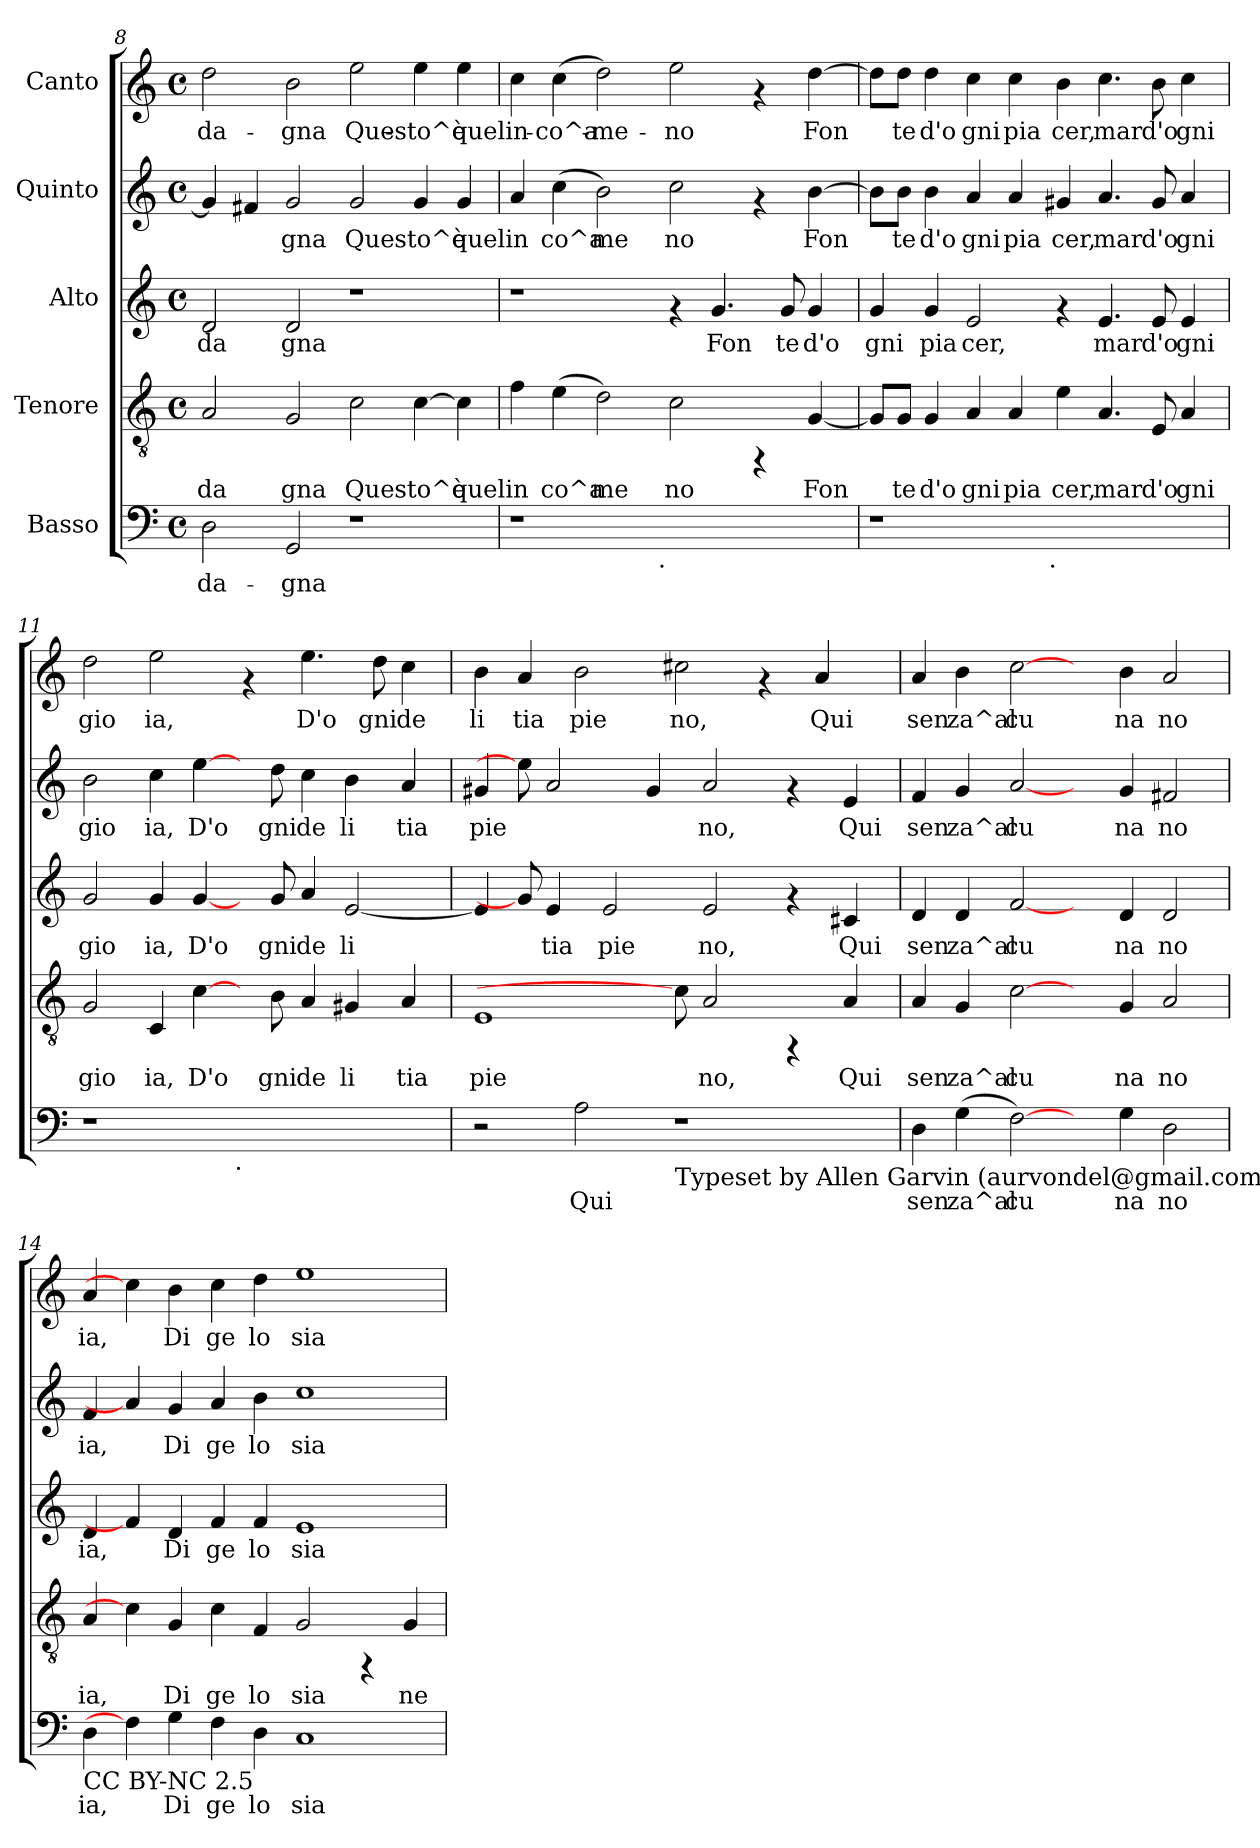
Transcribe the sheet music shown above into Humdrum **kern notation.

**kern	**text	**kern	**text	**kern	**text	**kern	**text	**kern	**text
*part5	*part5	*part4	*part4	*part3	*part3	*part2	*part2	*part1	*part1
*staff5	*staff5	*staff4	*staff4	*staff3	*staff3	*staff2	*staff2	*staff1	*staff1
*I"Basso	*	*I"Tenore	*	*I"Alto	*	*I"Quinto	*	*I"Canto	*
*clefF4	*	*clefGv2	*	*clefG2	*	*clefG2	*	*clefG2	*
*k[]	*	*k[]	*	*k[]	*	*k[]	*	*k[]	*
*C:	*	*C:	*	*C:	*	*C:	*	*C:	*
*M4/4	*	*M4/4	*	*M4/4	*	*M4/4	*	*M4/4	*
*met(c)	*	*met(c)	*	*met(c)	*	*met(c)	*	*met(c)	*
=8	=8	=8	=8	=8	=8	=8	=8	=8	=8
!	!LO:LY:b:cj	!	!LO:LY:b:cj	!	!LO:LY:b:cj	!	!LO:LY:b:cj	!	!LO:LY:b:cj
2D\	-da-	2A/	da	2d/	da	4g/]	.	2dd\	-da-
!	!	!	!	!	!	!	!LO:LY:b:cj	!	!
.	.	.	.	.	.	4f#X/	.	.	.
!	!LO:LY:b:cj	!	!LO:LY:b:cj	!	!LO:LY:b:cj	!	!LO:LY:b:cj	!	!LO:LY:b:cj
2GG/	-gna	2G/	gna	2d/	gna	2g/	gna	2b\	-gna
!	!	!	!LO:LY:b:cj	!	!	!	!LO:LY:b:cj	!	!LO:LY:b:cj
1r	.	2c\	Que	1r	.	2g/	Que	2ee\	Que-
!	!	!	!LO:LY:b:cj	!	!	!	!LO:LY:b:cj	!	!LO:LY:b:cj
.	.	[<4c\	sto^è	.	.	4g/	sto^è	4ee\	-sto^è
!	!	!	!LO:LY:b:cj	!	!	!	!LO:LY:b:cj	!	!LO:LY:b:cj
.	.	4c\]	quel	.	.	4g/	quel	4ee\	quel
=9	=9	=9	=9	=9	=9	=9	=9	=9	=9
!	!	!	!LO:LY:b:cj	!	!	!	!LO:LY:b:cj	!	!LO:LY:b:cj
*^	*	*	*	*	*	*	*	*	*
1r	2ryy	.	4f\	in	1r	.	4a/	in	4cc\	in-
!	!	!	!	!LO:LY:b:cj	!	!	!	!LO:LY:b:cj	!	!LO:LY:b:cj
.	.	.	(<4e\	co^a	.	.	(<4cc\	co^a	(<4cc\	-co^a-
!	!	!	!	!LO:LY:b:cj	!	!	!	!LO:LY:b:cj	!	!LO:LY:b:cj
.	4...ryy	.	2d\)	me	.	.	2b\)	me	2dd\)	-me-
!	!LO:TX:b:t=.	!	!	!	!	!	!	!	!	!
.	1ryy	.	.	.	.	.	.	.	.	.
!	!	!	!	!LO:LY:b:cj	!	!	!	!LO:LY:b:cj	!	!LO:LY:b:cj
1ryy	.	.	2c\	no	4rf	.	2cc\	no	2ee\	-no
!	!	!	!	!	!	!LO:LY:b:cj	!	!	!	!
.	.	.	.	.	4.g/	Fon	.	.	.	.
.	.	.	4rFF	.	.	.	4rf	.	4rf	.
!	!	!	!	!	!	!LO:LY:b:cj	!	!	!	!
.	.	.	.	.	8g/	te	.	.	.	.
!	!	!	!	!LO:LY:b:cj	!	!LO:LY:b:cj	!	!LO:LY:b:cj	!	!LO:LY:b:cj
.	.	.	[<4G/	Fon	4g/	d'o	[<4b\	Fon	[<4dd\	Fon-
.	32ryy	.	.	.	.	.	.	.	.	.
!!LO:PB:g=z
=10	=10	=10	=10	=10	=10	=10	=10	=10	=10	=10
!	!	!	!	!LO:LY:b:cj	!	!LO:LY:b:cj	!	!LO:LY:b:cj	!	!LO:LY:b:cj
1r	2ryy	.	8G/L]	.	4g/	gni	8b\L]	.	8dd\L]	--
!	!	!	!	!LO:LY:b:cj	!	!	!	!LO:LY:b:cj	!	!LO:LY:b:cj
.	.	.	8G/J	te	.	.	8b\J	te	8dd\J	-te
!	!	!	!	!LO:LY:b:cj	!	!LO:LY:b:cj	!	!LO:LY:b:cj	!	!LO:LY:b:cj
.	.	.	4G/	d'o	4g/	pia	4b\	d'o	4dd\	d'o
!	!	!	!	!LO:LY:b:cj	!	!LO:LY:b:cj	!	!LO:LY:b:cj	!	!LO:LY:b:cj
.	4ryy	.	4A/	gni	2e/	cer,	4a/	gni	4cc\	gni
!	!	!	!	!LO:LY:b:cj	!	!	!	!LO:LY:b:cj	!	!LO:LY:b:cj
.	8...ryy	.	4A/	pia	.	.	4a/	pia	4cc\	pia
!	!LO:TX:b:t=.	!	!	!	!	!	!	!	!	!
.	1ryy	.	.	.	.	.	.	.	.	.
!	!	!	!	!LO:LY:b:cj	!	!	!	!LO:LY:b:cj	!	!LO:LY:b:cj
1ryy	.	.	4e\	cer,	4rf	.	4g#X/	cer,	4b\	cer,
!	!	!	!	!LO:LY:b:cj	!	!LO:LY:b:cj	!	!LO:LY:b:cj	!	!LO:LY:b:cj
.	.	.	4.A/	mar	4.e/	mar	4.a/	mar	4.cc\	mar
!	!	!	!	!LO:LY:b:cj	!	!LO:LY:b:cj	!	!LO:LY:b:cj	!	!LO:LY:b:cj
.	.	.	8E/	d'o	8e/	d'o	8g#/	d'o	8b\	d'o
!	!	!	!	!LO:LY:b:cj	!	!LO:LY:b:cj	!	!LO:LY:b:cj	!	!LO:LY:b:cj
.	.	.	4A/	gni	4e/	gni	4a/	gni	4cc\	gni
.	64ryy	.	.	.	.	.	.	.	.	.
=11	=11	=11	=11	=11	=11	=11	=11	=11	=11	=11
!	!	!	!	!LO:LY:b:cj	!	!LO:LY:b:cj	!	!LO:LY:b:cj	!	!LO:LY:b:cj
1r	2ryy	.	2G/	gio	2g/	gio	2b\	gio	2dd\	gio
!	!	!	!	!LO:LY:b:cj	!	!LO:LY:b:cj	!	!LO:LY:b:cj	!	!LO:LY:b:cj
.	4ryy	.	4C/	ia,	4g/	ia,	4cc\	ia,	2ee\	ia,
!	!	!	!	!LO:LY:b:cj	!	!LO:LY:b:cj	!	!LO:LY:b:cj	!	!
.	8...ryy	.	[4c\	D'o	[4g/	D'o	[4ee\	D'o	.	.
!	!LO:TX:b:t=.	!	!	!	!	!	!	!	!	!
.	1ryy	.	.	.	.	.	.	.	.	.
1ryy	.	.	8ryy	.	8ryy	.	8ryy	.	4rf	.
!	!	!	!	!LO:LY:b:cj	!	!LO:LY:b:cj	!	!LO:LY:b:cj	!	!
.	.	.	8B\	gni	8g/	gni	8dd\	gni	.	.
!	!	!	!	!LO:LY:b:cj	!	!LO:LY:b:cj	!	!LO:LY:b:cj	!	!LO:LY:b:cj
.	.	.	4A/	de	4a/	de	4cc\	de	4.ee\	D'o
!	!	!	!	!LO:LY:b:cj	!	!LO:LY:b:cj	!	!LO:LY:b:cj	!	!
.	.	.	4G#X/	li	[<2e/	li	4b\	li	.	.
!	!	!	!	!	!	!	!	!	!	!LO:LY:b:cj
.	.	.	.	.	.	.	.	.	8dd\	gni
!	!	!	!	!LO:LY:b:cj	!	!	!	!LO:LY:b:cj	!	!LO:LY:b:cj
.	.	.	4A/	tia	.	.	4a/	tia	4cc\	de
.	64ryy	.	.	.	.	.	.	.	.	.
=12	=12	=12	=12	=12	=12	=12	=12	=12	=12	=12
!	!	!	!	!LO:LY:b:cj	!	!LO:LY:b:cj	!	!LO:LY:b:cj	!	!LO:LY:b:cj
*v	*v	*	*	*	*	*	*	*	*	*
2r	.	1E	pie	4e/]	.	4g#X/	pie	4b\	li
!	!	!	!	!	!	!	!	!	!LO:LY:b:cj
.	.	.	.	8g/]	.	8ee\]	.	4a/	tia
!	!	!	!	!	!LO:LY:b:cj	!	!LO:LY:b:cj	!	!
.	.	.	.	4e/	tia	2a/	.	.	.
!	!LO:LY:b:cj	!	!	!	!	!	!	!	!LO:LY:b:cj
2A\	Qui	.	.	.	.	.	.	2b\	pie
!	!	!	!	!	!LO:LY:b:cj	!	!	!	!
.	.	.	.	2e/	pie	.	.	.	.
!	!	!	!	!	!	!	!LO:LY:b:cj	!	!
.	.	.	.	.	.	4g#/	.	.	.
!LO:TX:b:t=Typeset by Allen Garvin (aurvondel@gmail.com) (ver. 2015-01-11)	!	!	!	!	!	!	!	!	!
!	!	!	!	!	!	!	!	!	!LO:LY:b:cj
1r	.	8c\]	.	.	.	.	.	2cc#X\	no,
!	!	!	!LO:LY:b:cj	!	!LO:LY:b:cj	!	!LO:LY:b:cj	!	!
.	.	2A/	no,	2e/	no,	2a/	no,	.	.
.	.	.	.	.	.	.	.	4rf	.
.	.	4rFF	.	4rf	.	4rf	.	.	.
!	!	!	!	!	!	!	!	!	!LO:LY:b:cj
.	.	.	.	.	.	.	.	4a/	Qui
!	!	!	!LO:LY:b:cj	!	!LO:LY:b:cj	!	!LO:LY:b:cj	!	!
.	.	4A/	Qui	4c#X/	Qui	4e/	Qui	.	.
8ryy	.	.	.	.	.	.	.	8ryy	.
=13	=13	=13	=13	=13	=13	=13	=13	=13	=13
!	!LO:LY:b:cj	!	!LO:LY:b:cj	!	!LO:LY:b:cj	!	!LO:LY:b:cj	!	!LO:LY:b:cj
4D\	sen	4A/	sen	4d/	sen	4f/	sen	4a/	sen
!	!LO:LY:b:cj	!	!LO:LY:b:cj	!	!LO:LY:b:cj	!	!LO:LY:b:cj	!	!LO:LY:b:cj
(<4G\	za^al	4G/	za^al	4d/	za^al	4g/	za^al	4b\	za^al
!	!LO:LY:b:cj	!	!LO:LY:b:cj	!	!LO:LY:b:cj	!	!LO:LY:b:cj	!	!LO:LY:b:cj
[2F\)	cu	[2c\	cu	[2f/	cu	[2a/	cu	[2cc\	cu
4ryy	.	4ryy	.	4ryy	.	4ryy	.	4ryy	.
!	!LO:LY:b:cj	!	!LO:LY:b:cj	!	!LO:LY:b:cj	!	!LO:LY:b:cj	!	!LO:LY:b:cj
4G\	na	4G/	na	4d/	na	4g/	na	4b\	na
!	!LO:LY:b:cj	!	!LO:LY:b:cj	!	!LO:LY:b:cj	!	!LO:LY:b:cj	!	!LO:LY:b:cj
2D\	no	2A/	no	2d/	no	2f#X/	no	2a/	no
=14	=14	=14	=14	=14	=14	=14	=14	=14	=14
!LO:TX:b:t=CC BY-NC 2.5	!	!	!	!	!	!	!	!	!
!	!LO:LY:b:cj	!	!LO:LY:b:cj	!	!LO:LY:b:cj	!	!LO:LY:b:cj	!	!LO:LY:b:cj
4D\	ia,	4A/	ia,	4d/	ia,	4f/	ia,	4a/	ia,
4F\]	.	4c\]	.	4f/]	.	4a/]	.	4cc\]	.
!	!LO:LY:b:cj	!	!LO:LY:b:cj	!	!LO:LY:b:cj	!	!LO:LY:b:cj	!	!LO:LY:b:cj
4G\	Di	4G/	Di	4d/	Di	4g/	Di	4b\	Di
!	!LO:LY:b:cj	!	!LO:LY:b:cj	!	!LO:LY:b:cj	!	!LO:LY:b:cj	!	!LO:LY:b:cj
4F\	ge	4c\	ge	4f/	ge	4a/	ge	4cc\	ge
!	!LO:LY:b:cj	!	!LO:LY:b:cj	!	!LO:LY:b:cj	!	!LO:LY:b:cj	!	!LO:LY:b:cj
4D\	lo	4F/	lo	4f/	lo	4b\	lo	4dd\	lo
!	!LO:LY:b:cj	!	!LO:LY:b:cj	!	!LO:LY:b:cj	!	!LO:LY:b:cj	!	!LO:LY:b:cj
1C	sia	2G/	sia	1e	sia	1cc	sia	1ee	sia
.	.	4rFF	.	.	.	.	.	.	.
!	!	!	!LO:LY:b:cj	!	!	!	!	!	!
.	.	4G/	ne	.	.	.	.	.	.
=	=	=	=	=	=	=	=	=	=
*-	*-	*-	*-	*-	*-	*-	*-	*-	*-
